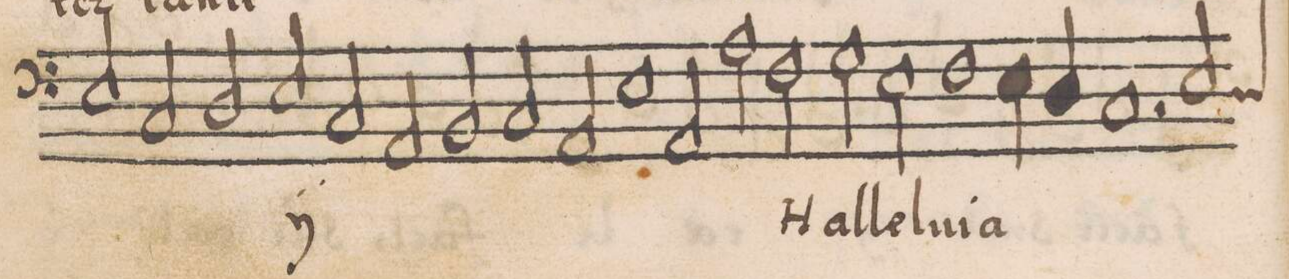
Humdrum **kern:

**kern	**text
*I"BASSVS	*
*clefF4	*
*k[]	*
*met(C)	*
*M2/1	*
2E/	.
=82-	=82-
2C/	.
2D/	.
*	*ij
2E/	Hal-
2C/	.
=83-	=83-
2AA/	-le-
2BB/	.
2C/	.
2AA/	.
=84-	=84-
1E	-lu-
2AA/	-ia
*	*Xij
2A\	.
=85-	=85-
2F\	Hal-
2G\	-le-
2E\	-lu-
1F\	-ia
=86-	=86-
4E\	.
4D/	.
1.C	.
=87-	=87-
*custos:D	*
2E/	.
*-	*-
